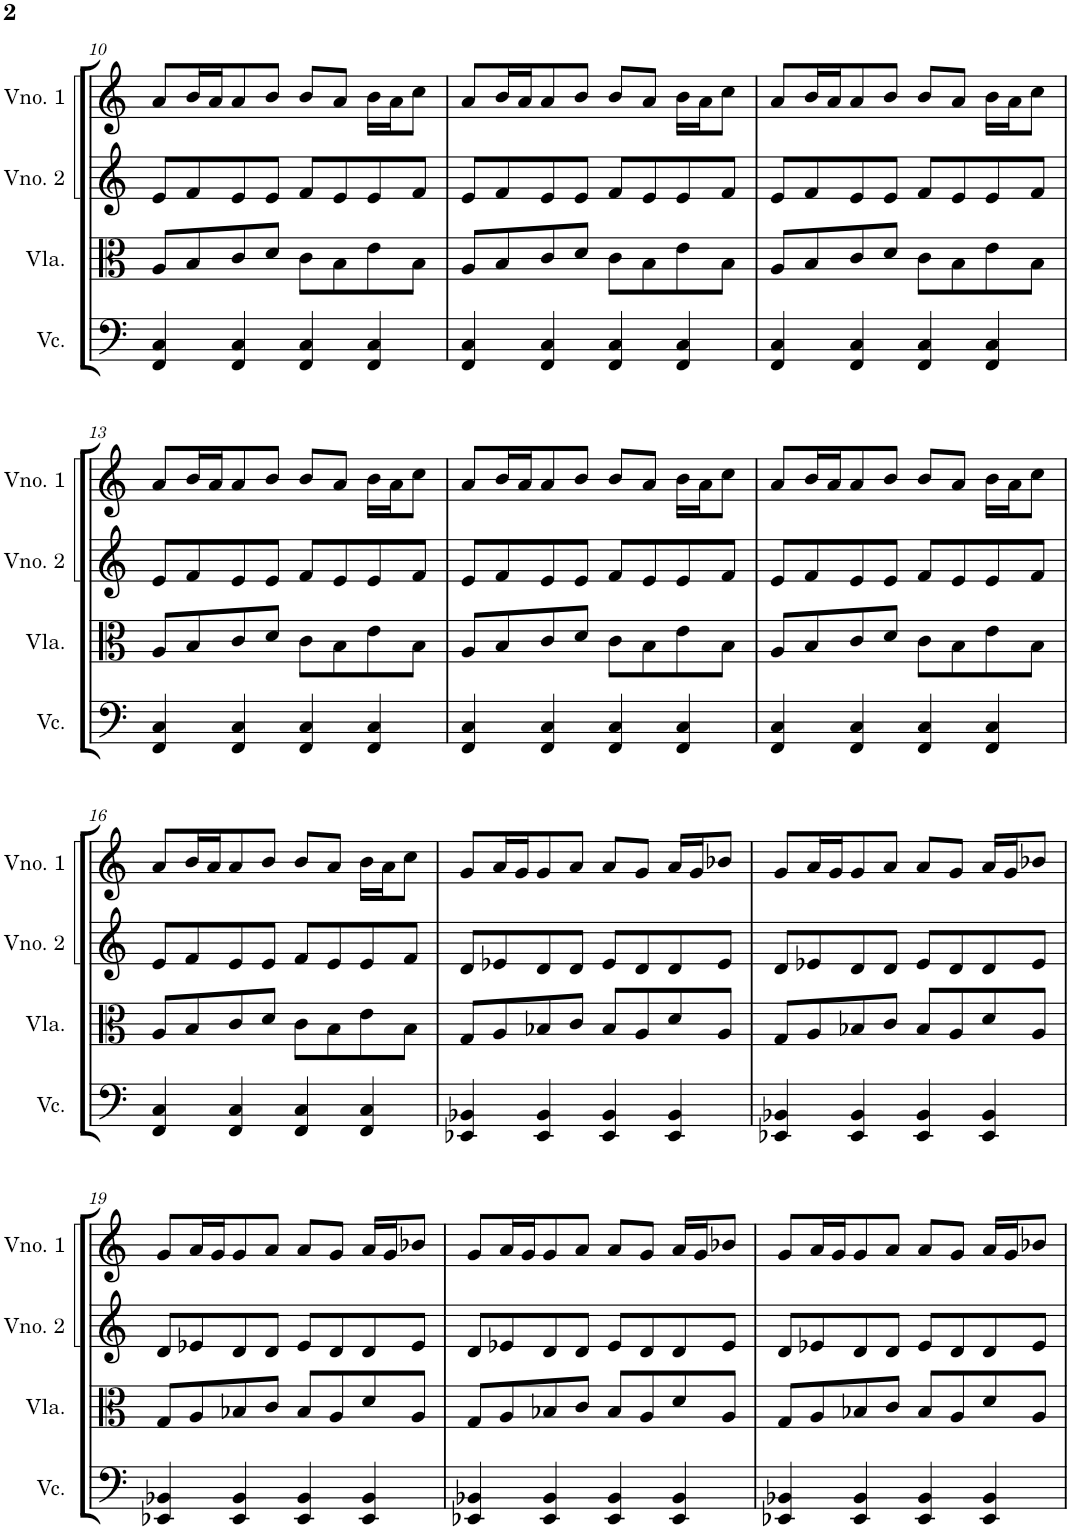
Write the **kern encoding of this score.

**kern	**kern	**kern	**kern
*part4	*part3	*part2	*part1
*staff4	*staff3	*staff2	*staff1
*I"Violoncelo	*I"Viola	*I"Violino 2	*I"Violino 1
*I'Vc.	*I'Vla.	*I'Vno. 2	*I'Vno. 1
!!LO:PB:g=z
*clefF4	*clefC3	*clefG2	*clefG2
*k[]	*k[]	*k[]	*k[]
*M2/2	*M2/2	*M2/2	*M2/2
*met(c|)	*met(c|)	*met(c|)	*met(c|)
=10	=10	=10	=10
4FF/ 4C/	8A/L	8e/L	8a/L
.	8B/	8f/	16b/L
.	.	.	16a/J
4FF/ 4C/	8c/	8e/	8a/
.	8d/J	8e/J	8b/J
4FF/ 4C/	8c\L	8f/L	8b/L
.	8B\	8e/	8a/J
4FF/ 4C/	8e\	8e/	16b\LL
.	.	.	16a\J
.	8B\J	8f/J	8cc\J
=11	=11	=11	=11
4FF/ 4C/	8A/L	8e/L	8a/L
.	8B/	8f/	16b/L
.	.	.	16a/J
4FF/ 4C/	8c/	8e/	8a/
.	8d/J	8e/J	8b/J
4FF/ 4C/	8c\L	8f/L	8b/L
.	8B\	8e/	8a/J
4FF/ 4C/	8e\	8e/	16b\LL
.	.	.	16a\J
.	8B\J	8f/J	8cc\J
=12	=12	=12	=12
4FF/ 4C/	8A/L	8e/L	8a/L
.	8B/	8f/	16b/L
.	.	.	16a/J
4FF/ 4C/	8c/	8e/	8a/
.	8d/J	8e/J	8b/J
4FF/ 4C/	8c\L	8f/L	8b/L
.	8B\	8e/	8a/J
4FF/ 4C/	8e\	8e/	16b\LL
.	.	.	16a\J
.	8B\J	8f/J	8cc\J
!!LO:LB:g=z
=13	=13	=13	=13
4FF/ 4C/	8A/L	8e/L	8a/L
.	8B/	8f/	16b/L
.	.	.	16a/J
4FF/ 4C/	8c/	8e/	8a/
.	8d/J	8e/J	8b/J
4FF/ 4C/	8c\L	8f/L	8b/L
.	8B\	8e/	8a/J
4FF/ 4C/	8e\	8e/	16b\LL
.	.	.	16a\J
.	8B\J	8f/J	8cc\J
=14	=14	=14	=14
4FF/ 4C/	8A/L	8e/L	8a/L
.	8B/	8f/	16b/L
.	.	.	16a/J
4FF/ 4C/	8c/	8e/	8a/
.	8d/J	8e/J	8b/J
4FF/ 4C/	8c\L	8f/L	8b/L
.	8B\	8e/	8a/J
4FF/ 4C/	8e\	8e/	16b\LL
.	.	.	16a\J
.	8B\J	8f/J	8cc\J
=15	=15	=15	=15
4FF/ 4C/	8A/L	8e/L	8a/L
.	8B/	8f/	16b/L
.	.	.	16a/J
4FF/ 4C/	8c/	8e/	8a/
.	8d/J	8e/J	8b/J
4FF/ 4C/	8c\L	8f/L	8b/L
.	8B\	8e/	8a/J
4FF/ 4C/	8e\	8e/	16b\LL
.	.	.	16a\J
.	8B\J	8f/J	8cc\J
!!LO:LB:g=z
=16	=16	=16	=16
4FF/ 4C/	8A/L	8e/L	8a/L
.	8B/	8f/	16b/L
.	.	.	16a/J
4FF/ 4C/	8c/	8e/	8a/
.	8d/J	8e/J	8b/J
4FF/ 4C/	8c\L	8f/L	8b/L
.	8B\	8e/	8a/J
4FF/ 4C/	8e\	8e/	16b\LL
.	.	.	16a\J
.	8B\J	8f/J	8cc\J
=17	=17	=17	=17
4EE-X/ 4BB-X/	8G/L	8d/L	8g/L
.	8A/	8e-X/	16a/L
.	.	.	16g/J
4EE-/ 4BB-/	8B-X/	8d/	8g/
.	8c/J	8d/J	8a/J
4EE-/ 4BB-/	8B-/L	8e-/L	8a/L
.	8A/	8d/	8g/J
4EE-/ 4BB-/	8d/	8d/	16a/LL
.	.	.	16g/J
.	8A/J	8e-/J	8b-X/J
=18	=18	=18	=18
4EE-X/ 4BB-X/	8G/L	8d/L	8g/L
.	8A/	8e-X/	16a/L
.	.	.	16g/J
4EE-/ 4BB-/	8B-X/	8d/	8g/
.	8c/J	8d/J	8a/J
4EE-/ 4BB-/	8B-/L	8e-/L	8a/L
.	8A/	8d/	8g/J
4EE-/ 4BB-/	8d/	8d/	16a/LL
.	.	.	16g/J
.	8A/J	8e-/J	8b-X/J
!!LO:LB:g=z
=19	=19	=19	=19
4EE-X/ 4BB-X/	8G/L	8d/L	8g/L
.	8A/	8e-X/	16a/L
.	.	.	16g/J
4EE-/ 4BB-/	8B-X/	8d/	8g/
.	8c/J	8d/J	8a/J
4EE-/ 4BB-/	8B-/L	8e-/L	8a/L
.	8A/	8d/	8g/J
4EE-/ 4BB-/	8d/	8d/	16a/LL
.	.	.	16g/J
.	8A/J	8e-/J	8b-X/J
=20	=20	=20	=20
4EE-X/ 4BB-X/	8G/L	8d/L	8g/L
.	8A/	8e-X/	16a/L
.	.	.	16g/J
4EE-/ 4BB-/	8B-X/	8d/	8g/
.	8c/J	8d/J	8a/J
4EE-/ 4BB-/	8B-/L	8e-/L	8a/L
.	8A/	8d/	8g/J
4EE-/ 4BB-/	8d/	8d/	16a/LL
.	.	.	16g/J
.	8A/J	8e-/J	8b-X/J
=21	=21	=21	=21
4EE-X/ 4BB-X/	8G/L	8d/L	8g/L
.	8A/	8e-X/	16a/L
.	.	.	16g/J
4EE-/ 4BB-/	8B-X/	8d/	8g/
.	8c/J	8d/J	8a/J
4EE-/ 4BB-/	8B-/L	8e-/L	8a/L
.	8A/	8d/	8g/J
4EE-/ 4BB-/	8d/	8d/	16a/LL
.	.	.	16g/J
.	8A/J	8e-/J	8b-X/J
=	=	=	=
*-	*-	*-	*-
